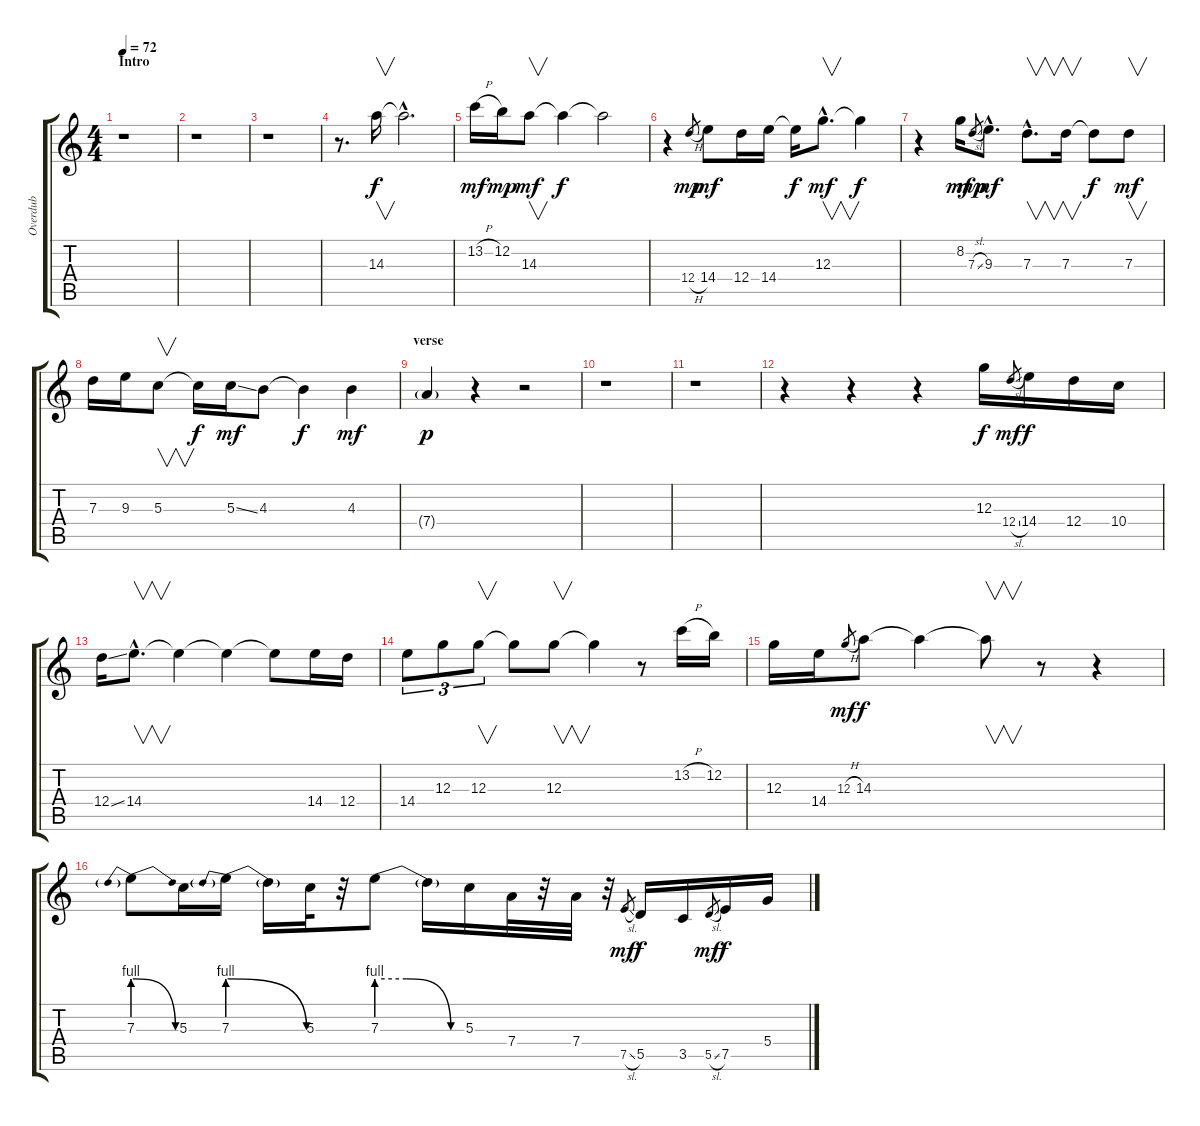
\track ("Overdub" "Overdub") {instrument fretlessbass}
\staff {score tabs}
\tuning (E4 B3 G3 D3 A2 E2) {hide}
\ts (4 4)
\section ("" "Intro")
\tempo 72
\clef g2
\ks c
r.1{dy f instrument fretlessbass} |
r.1 |
r.1 |
r.8{d volume 0} 14.3.16{v volume 14} 14.3{hac t}.2{d} |
13.2{h}.16{dy mf} 12.2.16{dy mp} 14.3.8{v dy mf} 14.3{t}.4{dy f} 14.3{t}.2 |
r.4 12.4{h}.8{gr dy mp} 14.4.8{dy mf} 12.4.16 14.4.16 14.4{t}.16{dy f} 12.3{hac}.8{v d dy mf} 12.3{t}.4{dy f} |
r.4 8.2.16{dy mf} 7.3{sl}.8{gr dy mp} 9.3{hac}.8{d dy mf} 7.3{hac}.8{v d} 7.3.16{v} 7.3{t}.8{dy f} 7.3.8{v dy mf} |
7.3.16 9.3.16 5.3.8{v} 5.3{t}.16{dy f} 5.3{ss}.16{dy mf} 4.3.8 4.3{t}.4{dy f} 4.3.4{dy mf} |
\section ("" "verse")
7.4{g}.4{dy p} r.4 r.2 |
r.1 |
r.1 |
r.4 r.4 r.4 12.3.16{dy f} 12.4{sl}.8{gr dy mf} 14.4.16{dy f} 12.4.16 10.4.16 |
12.4{ss}.16 14.4{hac}.8{v d} 14.4{t}.4 14.4{t}.4 14.4{t}.8 14.4.16 12.4.16 |
14.4.8{tu (3 2)} 12.3.8{tu (3 2)} 12.3.8{v tu (3 2)} 12.3{t}.8 12.3.8{v} 12.3{t}.4 r.8 13.2{h}.16 12.2.16 |
12.3.16 14.4.16 12.3{h}.8{gr dy mf} 14.3.8{dy f} 14.3{t}.4 14.3{t}.8{v} r.8 r.4 |
7.3{be (prebendrelease 0 4 60 0)}.8 5.3.16 7.3{be (prebendrelease 0 4 60 0)}.16 7.3{t}.16 5.3.32 r.32 7.3{be (custom 0 4 20 4 50 0 60 0)}.8 7.3{t}.16 5.3.16 7.4.32 r.32 7.4.32 r.32 7.5{sl}.8{gr dy mf} 5.5.16{dy f} 3.5.16 5.5{sl}.8{gr dy mf} 7.5.16{dy f} 5.4.16
